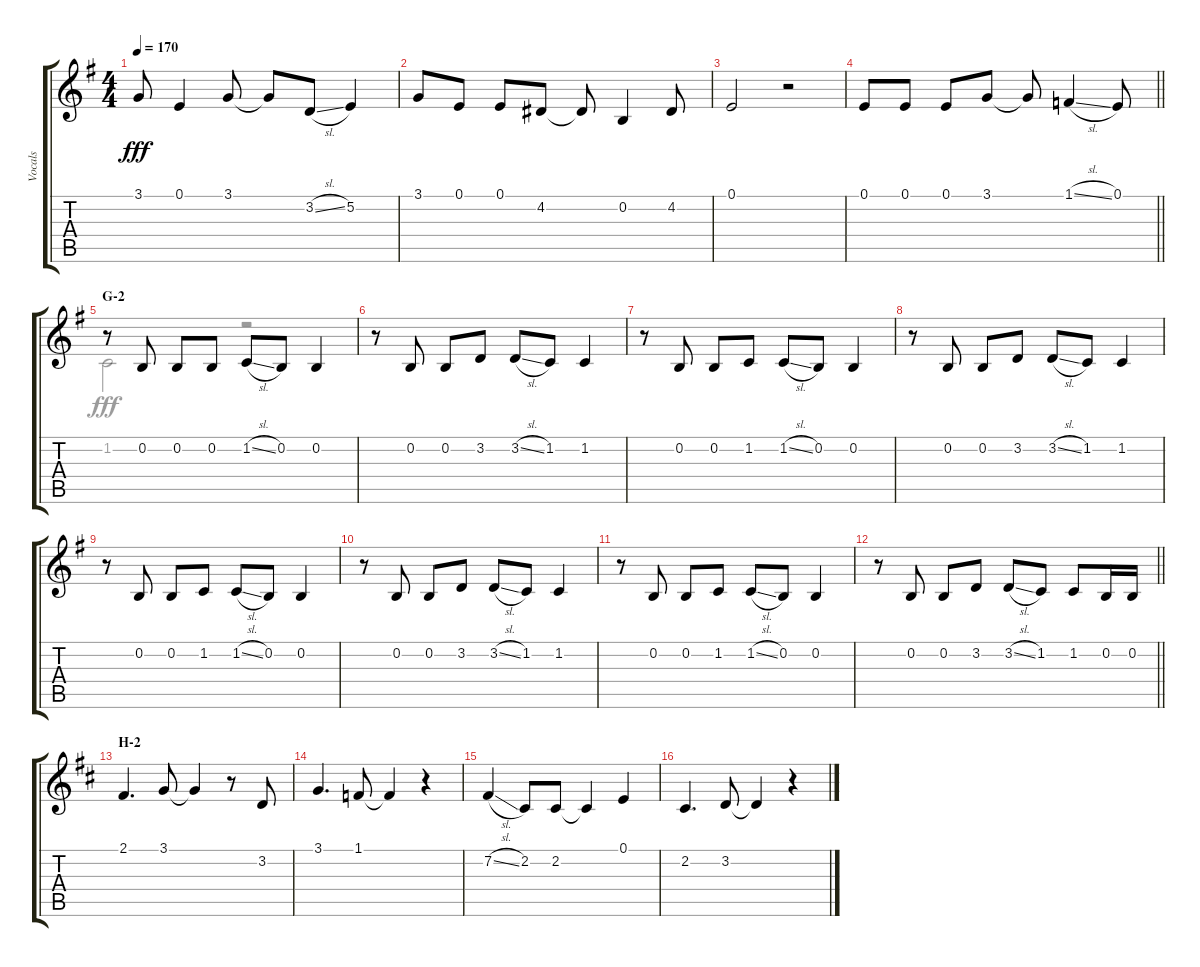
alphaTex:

\track ("Vocals" "Vocals") {instrument voiceoohs}
\staff {score tabs}
\tuning (E4 B3 G3 D3 A2 E2) {hide}
\voice
\ts (4 4)
\tempo 170
\clef g2
\ks g
3.1.8{dy fff} 0.1.4 3.1.8 3.1{t}.8 3.2{sl}.8 5.2.4 |
3.1.8 0.1.8 0.1.8 4.2.8 4.2{t}.8 0.2.4 4.2.8 |
0.1.2 r.2 |
\barLineRight lightlight
0.1.8 0.1.8 0.1.8 3.1.8 3.1{t}.8 1.1{sl}.4 0.1.8 |
\section ("" "G-2")
r.8 0.2.8 0.2.8 0.2.8 1.2{sl}.8 0.2.8 0.2.4 |
r.8 0.2.8 0.2.8 3.2.8 3.2{sl}.8 1.2.8 1.2.4 |
r.8 0.2.8 0.2.8 1.2.8 1.2{sl}.8 0.2.8 0.2.4 |
r.8 0.2.8 0.2.8 3.2.8 3.2{sl}.8 1.2.8 1.2.4 |
r.8 0.2.8 0.2.8 1.2.8 1.2{sl}.8 0.2.8 0.2.4 |
r.8 0.2.8 0.2.8 3.2.8 3.2{sl}.8 1.2.8 1.2.4 |
r.8 0.2.8 0.2.8 1.2.8 1.2{sl}.8 0.2.8 0.2.4 |
\barLineRight lightlight
r.8 0.2.8 0.2.8 3.2.8 3.2{sl}.8 1.2.8 1.2.8 0.2.16 0.2.16 |
\section ("" "H-2")
\ks d
2.1.4{d} 3.1.8 3.1{t}.4 r.8 3.2.8 |
3.1.4{d} 1.1.8 1.1{t}.4 r.4 |
7.2{sl}.4 2.2.8 2.2.8 2.2{t}.4 0.1.4 |
2.2.4{d} 3.2.8 3.2{t}.4 r.4
\voice
\clef g2
\ottava regular
\simile none
\ks g
|
|
|
\barLineRight lightlight
|
1.2.2 r.2 |
|
|
|
|
|
|
\barLineRight lightlight
|
\ks d
|
|
|
